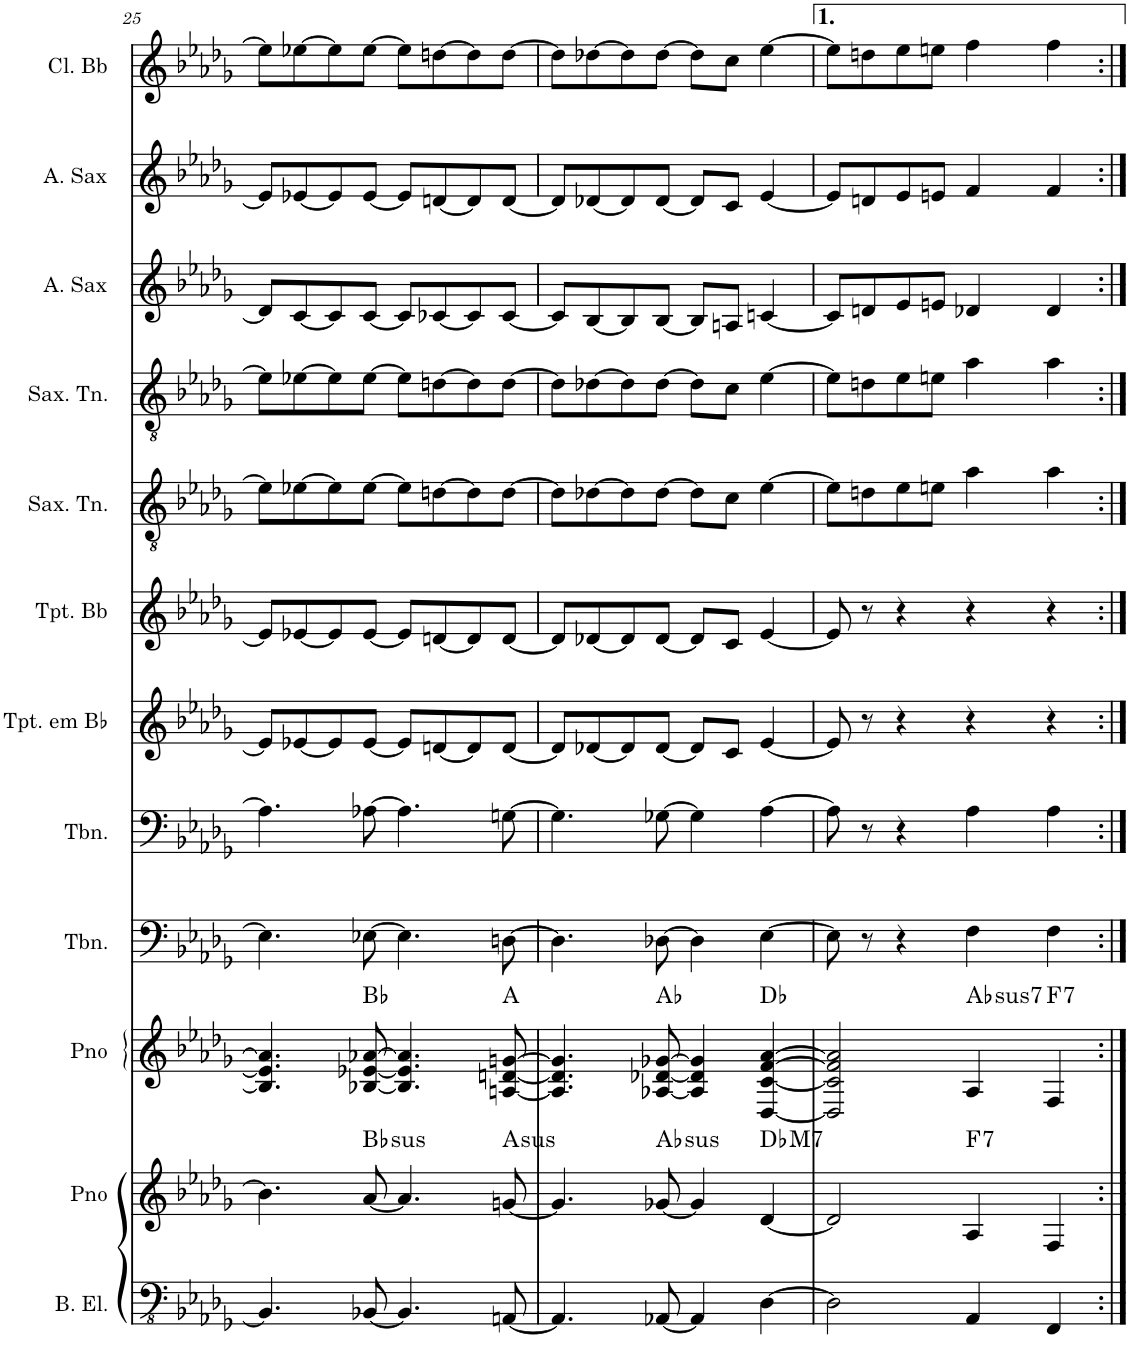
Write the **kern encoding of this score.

**kern	**kern	**kern	**harte	**kern	**kern	**kern	**kern	**kern	**kern	**kern	**kern	**kern
*part12	*part11	*part10	*part10	*part9	*part8	*part7	*part6	*part5	*part4	*part3	*part2	*part1
*staff12	*staff11	*staff10	*	*staff9	*staff8	*staff7	*staff6	*staff5	*staff4	*staff3	*staff2	*staff1
*I"Baixo elétrico	*I"Piano	*I"Piano	*	*I"Trombone	*I"Trombone	*I"Trompete em Bb	*I"Trompete Bb	*I"Saxofone Tenor	*I"Saxofone Tenor	*I"Saxofone Alto	*I"Saxofone Alto	*I"Clarineta Bb
*I'B. El.	*I'Pno	*I'Pno	*	*I'Tbn.	*I'Tbn.	*I'Tpt. em Bb	*I'Tpt. Bb	*I'Sax. Tn.	*I'Sax. Tn.	*	*	*I'Cl. Bb
!!LO:PB:g=z
*clefFv4	*clefG2	*clefG2	*	*clefF4	*clefF4	*clefG2	*clefG2	*clefGv2	*clefGv2	*clefG2	*clefG2	*clefG2
*	*	*	*	*	*	*ITrd1c2	*ITrd1c2	*ITrd8c14	*ITrd8c14	*ITrd5c9	*ITrd5c9	*ITrd1c2
*k[b-e-a-d-g-]	*k[b-e-a-d-g-]	*k[b-e-a-d-g-]	*	*k[b-e-a-d-g-]	*k[b-e-a-d-g-]	*k[b-e-a-d-g-]	*k[b-e-a-d-g-]	*k[b-e-a-d-g-]	*k[b-e-a-d-g-]	*k[b-e-a-d-g-]	*k[b-e-a-d-g-]	*k[b-e-a-d-g-]
*M4/4	*M4/4	*M4/4	*	*M4/4	*M4/4	*M4/4	*M4/4	*M4/4	*M4/4	*M4/4	*M4/4	*M4/4
=25	=25	=25	=25	=25	=25	=25	=25	=25	=25	=25	=25	=25
4.BBB/]	4.b-\]	4.B/] 4.e/] 4.a/]	.	4.E\]	4.A\]	8e/L]	8e/L]	8e\L]	8e\L]	8d-/L]	8e/L]	8ee\L]
.	.	.	.	.	.	[8e-X/	[8e-X/	[8e-X\	[8e-X\	[8c/	[8e-X/	[8ee-X\
.	.	.	.	.	.	8e-/]	8e-/]	8e-\]	8e-\]	8c/]	8e-/]	8ee-\]
[8BBB-X/	[8a-/	[8B-X/ [8e-X/ [8a-X/	Bb:maj	[8E-X\	[8A-X\	[8e-/J	[8e-/J	[8e-\J	[8e-\J	[8c/J	[8e-/J	[8ee-\J
4.BBB-/]	4.a-/]	4.B-/] 4.e-/] 4.a-/]	.	4.E-\]	4.A-\]	8e-/L]	8e-/L]	8e-\L]	8e-\L]	8c/L]	8e-/L]	8ee-\L]
.	.	.	.	.	.	[8dn/	[8dn/	[8dn\	[8dn\	[8c-X/	[8dn/	[8ddn\
.	.	.	.	.	.	8d/]	8d/]	8d\]	8d\]	8c-/]	8d/]	8dd\]
[8AAAn/	[8gn/	[8An/ [8dn/ [8gn/	A:maj	[8Dn\	[8Gn\	[8d/J	[8d/J	[8d\J	[8d\J	[8c-/J	[8d/J	[8dd\J
=26	=26	=26	=26	=26	=26	=26	=26	=26	=26	=26	=26	=26
4.AAA/]	4.g/]	4.A/] 4.d/] 4.g/]	.	4.D\]	4.G\]	8d/L]	8d/L]	8d\L]	8d\L]	8c-/L]	8d/L]	8dd\L]
.	.	.	.	.	.	[8d-X/	[8d-X/	[8d-X\	[8d-X\	[8B-/	[8d-X/	[8dd-X\
.	.	.	.	.	.	8d-/]	8d-/]	8d-\]	8d-\]	8B-/]	8d-/]	8dd-\]
[8AAA-X/	[8g-X/	[8A-X/ [8d-X/ [8g-X/	Ab:maj	[8D-X\	[8G-X\	[8d-/J	[8d-/J	[8d-\J	[8d-\J	[8B-/J	[8d-/J	[8dd-\J
4AAA-/]	4g-/]	4A-/] 4d-/] 4g-/]	.	4D-\]	4G-\]	8d-/L]	8d-/L]	8d-\L]	8d-\L]	8B-/L]	8d-/L]	8dd-\L]
.	.	.	.	.	.	8c/J	8c/J	8c\J	8c\J	8An/J	8c/J	8cc\J
[4DD-\	[4d-/	[4D-/ [4c/ [4f/ [4a-/	Db:maj	[4E-\	[4A-\	[4e-/	[4e-/	[4e-\	[4e-\	[4cn/	[4e-/	[4ee-\
=27	=27	=27	=27	=27	=27	=27	=27	=27	=27	=27	=27	=27
2DD-\]	2d-/]	2D-/] 2c/] 2f/] 2a-/]	.	8E-\]	8A-\]	8e-/]	8e-/]	8e-\L]	8e-\L]	8c/L]	8e-/L]	8ee-\L]
.	.	.	.	8r	8r	8r	8r	8dn\	8dn\	8dn/	8dn/	8ddn\
.	.	.	.	4r	4r	4r	4r	8e-\	8e-\	8e-/	8e-/	8ee-\
.	.	.	.	.	.	.	.	8en\J	8en\J	8en/J	8en/J	8een\J
4AAA-/	4A-/	4A-/	.	4F\	4A-\	4r	4r	4a-\	4a-\	4d-X/	4f/	4ff\
4FFF/	4F/	4F/	.	4F\	4A-\	4r	4r	4a-\	4a-\	4d-/	4f/	4ff\
=:|!	=:|!	=:|!	=:|!	=:|!	=:|!	=:|!	=:|!	=:|!	=:|!	=:|!	=:|!	=:|!
*-	*-	*-	*-	*-	*-	*-	*-	*-	*-	*-	*-	*-
